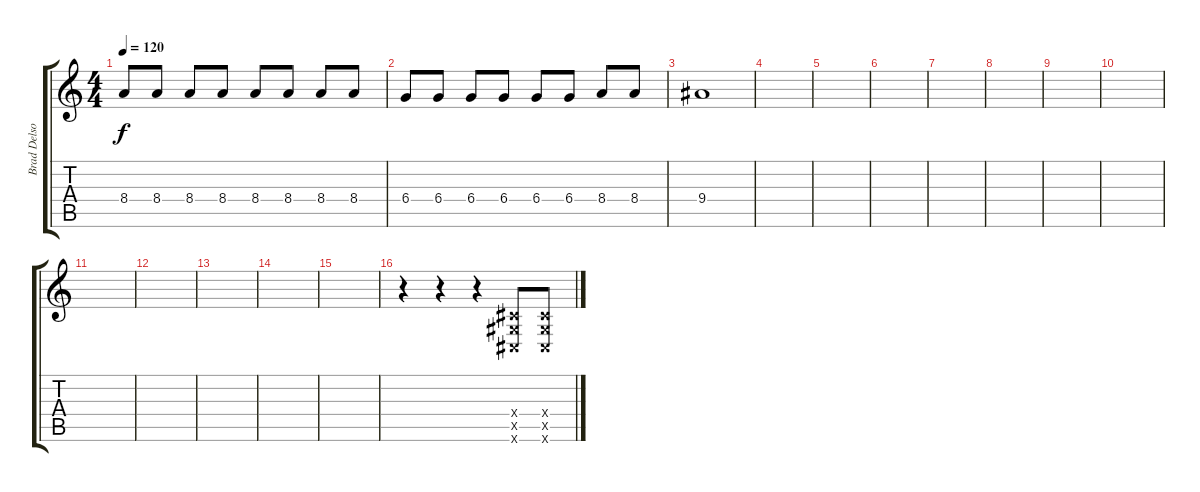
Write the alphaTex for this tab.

\track ("Brad Delson" "Brad Delso") {instrument distortionguitar}
\staff {score tabs}
\tuning (Eb4 Bb3 Gb3 Db3 Ab2 Db2) {hide}
\ts (4 4)
\tempo 120
\clef g2
\ks c
8.4.8{dy f} 8.4.8 8.4.8 8.4.8 8.4.8 8.4.8 8.4.8 8.4.8 |
6.4.8 6.4.8 6.4.8 6.4.8 6.4.8 6.4.8 8.4.8 8.4.8 |
9.4.1 |
|
|
|
|
|
|
|
|
|
|
|
|
r.4 r.4 r.4 (0.4{x} 0.5{x} 0.6{x}).8{volume 10} (0.4{x} 0.5{x} 0.6{x}).8
